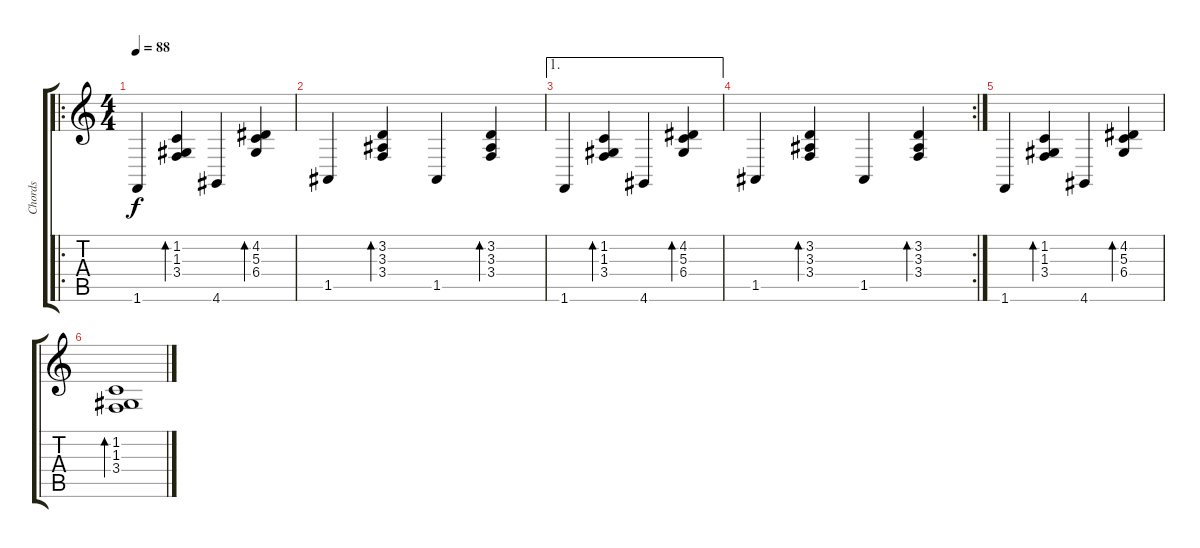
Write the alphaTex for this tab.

\track ("Chords" "Chords") {instrument acousticgrandpiano}
\staff {score tabs}
\tuning (E4 B3 G3 D3 A2 E2) {hide}
\ro
\ts (4 4)
\tempo 88
\clef g2
\ks c
1.6.4{dy f} (1.2 1.3 3.4).4{bd 120} 4.6.4 (4.2 5.3 6.4).4{bd 120} |
1.5.4 (3.2 3.3 3.4).4{bd 120} 1.5.4 (3.2 3.3 3.4).4{bd 120} |
\ae 1
1.6.4 (1.2 1.3 3.4).4{bd 120} 4.6.4 (4.2 5.3 6.4).4{bd 120} |
\rc 2
1.5.4 (3.2 3.3 3.4).4{bd 120} 1.5.4 (3.2 3.3 3.4).4{bd 120} |
1.6.4 (1.2 1.3 3.4).4{bd 120} 4.6.4 (4.2 5.3 6.4).4{bd 120} |
(1.2 1.3 3.4).1{bd 120}
